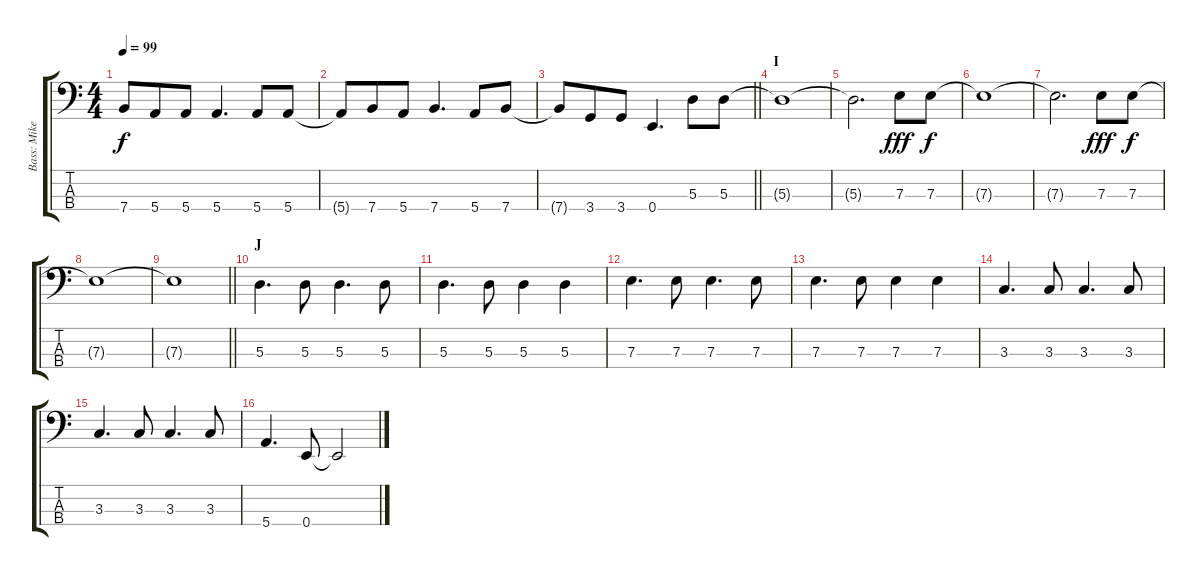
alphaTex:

\track ("Bass: Mike" "Bass: Mike") {instrument electricbasspick}
\staff {score tabs}
\tuning (G2 D2 A1 E1) {hide}
\ts (4 4)
\tempo 99
\clef f4
\ks c
7.4{t}.8{dy f} 5.4.8{beam merge} 5.4.8 5.4.4{d} 5.4.8 5.4.8 |
5.4{t}.8 7.4.8{beam merge} 5.4.8 7.4.4{d} 5.4.8 7.4.8 |
\barLineRight lightlight
7.4{t}.8 3.4.8{beam merge} 3.4.8 0.4.4{d} 5.3.8 5.3.8 |
\section ("" "I")
5.3{t}.1 |
5.3{t}.2{d} 7.3.8{dy fff} 7.3.8{dy f} |
7.3{t}.1 |
7.3{t}.2{d} 7.3.8{dy fff} 7.3.8{dy f} |
7.3{t}.1 |
\barLineRight lightlight
7.3{t}.1 |
\section ("" "J")
5.3.4{d} 5.3.8 5.3.4{d} 5.3.8 |
5.3.4{d} 5.3.8 5.3.4 5.3.4 |
7.3.4{d} 7.3.8 7.3.4{d} 7.3.8 |
7.3.4{d} 7.3.8 7.3.4 7.3.4 |
3.3.4{d} 3.3.8 3.3.4{d} 3.3.8 |
3.3.4{d} 3.3.8 3.3.4{d} 3.3.8 |
5.4.4{d} 0.4.8 0.4{t}.2
